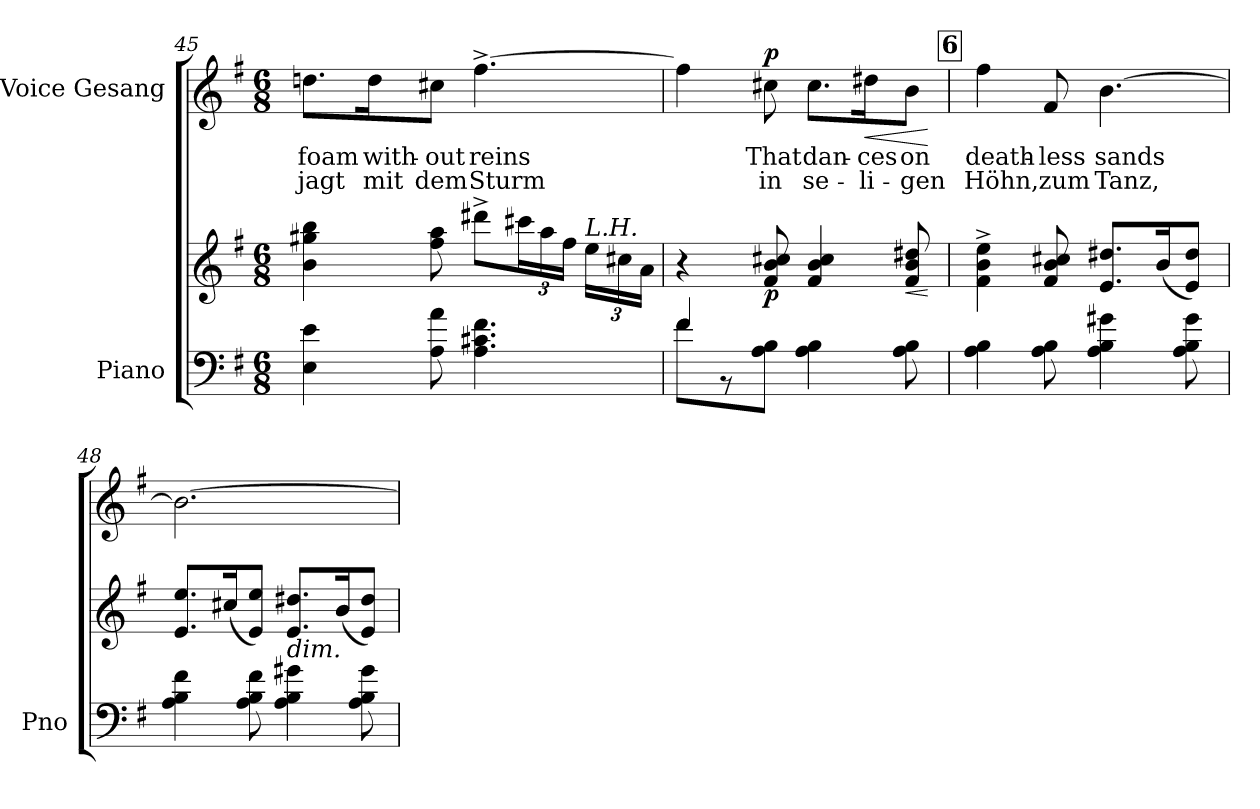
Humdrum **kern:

**kern	**kern	**dynam	**kern	**text	**text	**dynam
*part2	*part2	*part2	*part1	*part1	*part1	*part1
*staff3	*staff2	*staff2/3	*staff1	*staff1	*staff1	*staff1
*I"Piano	*	*	*I"Voice Gesang	*	*	*
*I'Pno	*	*	*	*	*	*
*clefF4	*clefG2	*	*clefG2	*	*	*
*k[f#]	*k[f#]	*	*k[f#]	*	*	*
*M6/8	*M6/8	*	*M6/8	*	*	*
=45	=45	=45	=45	=45	=45	=45
4E\ 4e\	4b\ 4gg#X\ 4bb\	.	8.ddn\L	foam	jagt	.
.	.	.	16dd\K	with-	mit	.
8A\ 8a\	8ff#\ 8aa\	.	8cc#X\J	-out	dem	.
4.A\ 4.c#X\ 4.f#\	(8ddd#X^\L	.	[4.ff#^\	reins	Sturm	.
.	24ccc#X\L	.	.	.	.	.
.	24aa\	.	.	.	.	.
.	24ff#\JJ	.	.	.	.	.
!	!LO:TX:i:t=L.H.	!	!	!	!	!
.	24ee\LL	.	.	.	.	.
.	24cc#X\	.	.	.	.	.
.	24a\JJ	.	.	.	.	.
=46	=46	=46	=46	=46	=46	=46
*^	*^	*	*	*	*	*
4f#)	8f#\L	4ryy	4r	.	4ff#\]	.	.	.
.	8r	.	.	.	.	.	.	.
!	!	!	!	!LO:DY:b	!	!	!	!LO:DY:a
2ryy	8A\ 8B\J	8f#/ 8b/ 8cc#X/	2ryy	p	8cc#X\	That	in	p
.	4A\ 4B\	4f#/ 4b/ 4cc#/	.	.	8.cc#\L	dan-	se-	.
!	!	!	!	!	!	!	!	!LO:HP:b
.	.	.	.	.	16dd#X\K	-ces	-li-	<
!	!	!	!	!LO:HP:b	!	!	!	!
.	8A\ 8B\	8f#/ 8b/ 8dd#X/	.	<	8b\J	on	-gen	.
*v	*v	*	*	*	*	*	*	*
*	*v	*v	*	*	*	*	*
.	.	[	.	.	.	[
!!LO:REH:place=s1:a:B:fs=14:t=6
=47	=47	=47	=47	=47	=47	=47
4A\ 4B\	4f#\^ 4b\^ 4ee\^	.	4ff#\	death-	Höhn,	.
8A\ 8B\	8f#/ 8b/ 8cc#X/	.	8f#/	-less	zum	.
4A\ 4B\ 4g#X\	8.e/ 8.dd#X/L	.	[4.b\	sands	Tanz,	.
.	(16b/K	.	.	.	.	.
8A\ 8B\ 8g#\	8e/ 8dd#/J)	.	.	.	.	.
=48	=48	=48	=48	=48	=48	=48
4A\ 4B\ 4f#\	8.e/ 8.ee/L	.	2.b\_	.	.	.
.	(16cc#X/K	.	.	.	.	.
8A\ 8B\ 8f#\	8e/ 8ee/J)	.	.	.	.	.
!	!LO:TX:b:i:t=dim.	!	!	!	!	!
4A\ 4B\ 4g#X\	8.e/ 8.dd#X/L	.	.	.	.	.
.	(16b/K	.	.	.	.	.
8A\ 8B\ 8g#\	8e/ 8dd#/J)	.	.	.	.	.
=	=	=	=	=	=	=
*-	*-	*-	*-	*-	*-	*-
